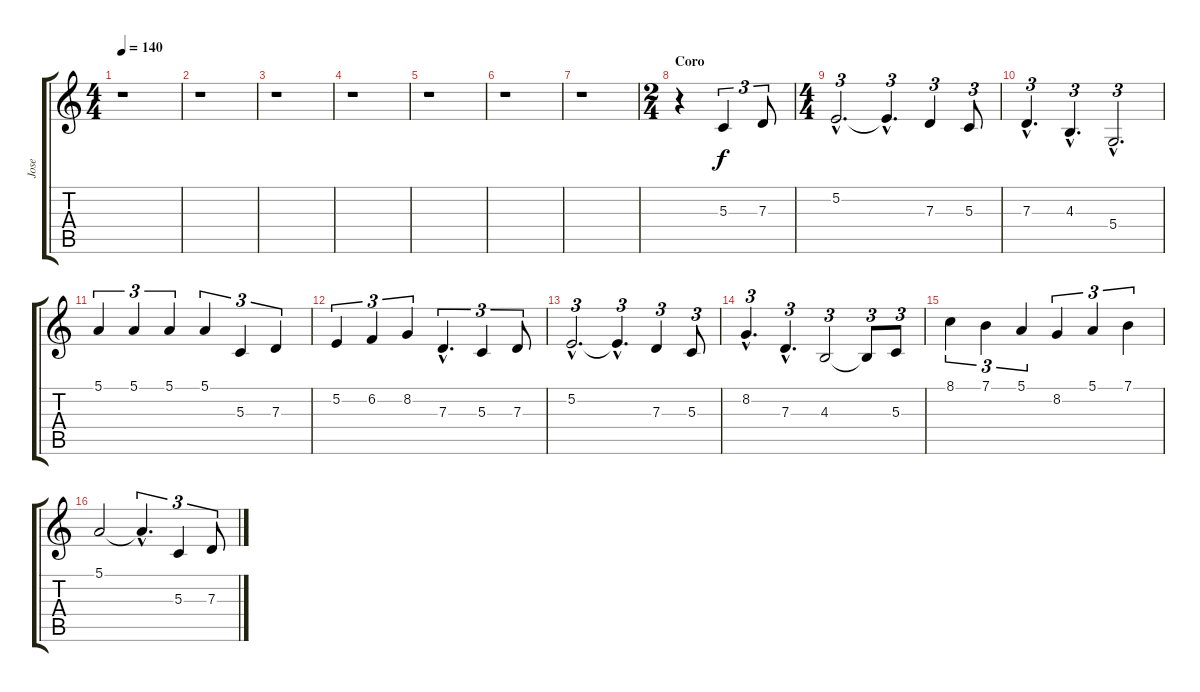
\track ("Jose" "Jose") {instrument sopranosax}
\staff {score tabs}
\tuning (E4 B3 G3 D3 A2 E2) {hide}
\ts (4 4)
\tempo 140
\clef g2
\ks c
r.1{dy f} |
r.1 |
r.1 |
r.1 |
r.1 |
r.1 |
r.1 |
\ts (2 4)
\section ("" "Coro")
r.4 5.3.4{tu (3 2)} 7.3.8{tu (3 2)} |
\ts (4 4)
5.2{hac}.2{d tu (3 2)} 5.2{hac t}.4{d tu (3 2)} 7.3.4{tu (3 2)} 5.3.8{tu (3 2)} |
7.3{hac}.4{d tu (3 2)} 4.3{hac}.4{d tu (3 2)} 5.4{hac}.2{d tu (3 2)} |
5.1.4{tu (3 2)} 5.1.4{tu (3 2)} 5.1.4{tu (3 2)} 5.1.4{tu (3 2)} 5.3.4{tu (3 2)} 7.3.4{tu (3 2)} |
5.2.4{tu (3 2)} 6.2.4{tu (3 2)} 8.2.4{tu (3 2)} 7.3{hac}.4{d tu (3 2)} 5.3.4{tu (3 2)} 7.3.8{tu (3 2)} |
5.2{hac}.2{d tu (3 2)} 5.2{hac t}.4{d tu (3 2)} 7.3.4{tu (3 2)} 5.3.8{tu (3 2)} |
8.2{hac}.4{d tu (3 2)} 7.3{hac}.4{d tu (3 2)} 4.3.2{tu (3 2)} 4.3{t}.8{tu (3 2)} 5.3.8{tu (3 2)} |
8.1.4{tu (3 2)} 7.1.4{tu (3 2)} 5.1.4{tu (3 2)} 8.2.4{tu (3 2)} 5.1.4{tu (3 2)} 7.1.4{tu (3 2)} |
5.1.2 5.1{hac t}.4{d tu (3 2)} 5.3.4{tu (3 2)} 7.3.8{tu (3 2)}
